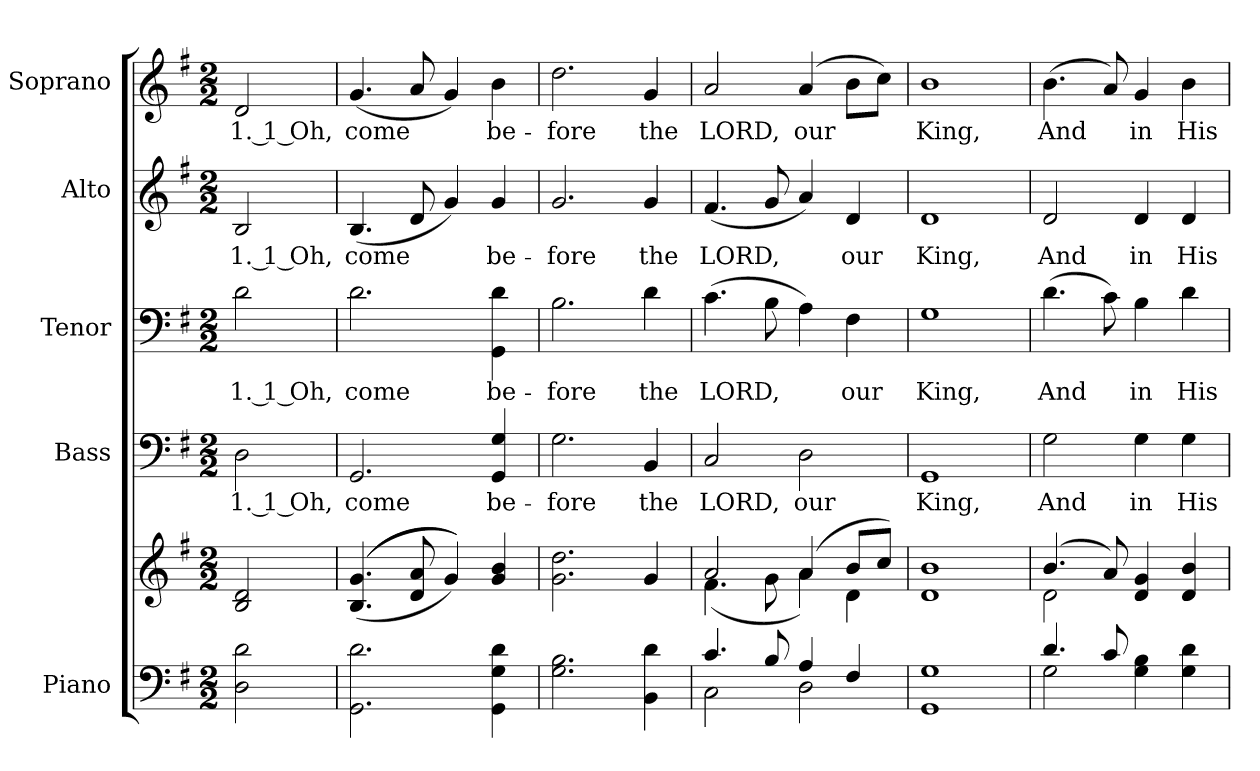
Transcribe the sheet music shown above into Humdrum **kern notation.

**kern	**kern	**kern	**text	**kern	**text	**kern	**text	**kern	**text
*part5	*part5	*part4	*part4	*part3	*part3	*part2	*part2	*part1	*part1
*staff6	*staff5	*staff4	*staff4	*staff3	*staff3	*staff2	*staff2	*staff1	*staff1
*I"Piano	*	*I"Bass	*	*I"Tenor	*	*I"Alto	*	*I"Soprano	*
*I'Pno.	*	*I'B.	*	*I'T.	*	*I'A.	*	*I'S.	*
!!LO:PB:g=z
*clefF4	*clefG2	*clefF4	*	*clefF4	*	*clefG2	*	*clefG2	*
*k[f#]	*k[f#]	*k[f#]	*	*k[f#]	*	*k[f#]	*	*k[f#]	*
*G:	*G:	*G:	*	*G:	*	*G:	*	*G:	*
*M2/2	*M2/2	*M2/2	*	*M2/2	*	*M2/2	*	*M2/2	*
*MM170	*MM170	*MM170	*	*MM170	*	*MM170	*	*MM170	*
=1	=1	=1	=1	=1	=1	=1	=1	=1	=1
!	!	!	!LO:LY:b:color=#000000	!	!	!	!	!	!
!	!	!	!	!	!LO:LY:b:color=#000000	!	!	!	!
!	!	!	!	!	!	!	!LO:LY:b:color=#000000	!	!
!	!	!	!	!	!	!	!	!	!LO:LY:b:color=#000000
2Di\ 2di	2Bi/ 2di	2Di\	1. 1 Oh,	2di\	1. 1 Oh,	2Bi/	1. 1 Oh,	2di/	1. 1 Oh,
=2	=2	=2	=2	=2	=2	=2	=2	=2	=2
!	!	!	!LO:LY:b:color=#000000	!	!	!	!	!	!
!	!	!	!	!	!LO:LY:b:color=#000000	!	!	!	!
!	!	!	!	!	!	!	!LO:LY:b:color=#000000	!	!
!	!	!	!	!	!	!	!	!	!LO:LY:b:color=#000000
2.GGi\ 2.di	(((4.Bi/ 4.gi	2.GGi/	come	2.di\	come	(4.Bi/	come	(4.gi/	come
.	8di/ 8ai	.	.	.	.	8di/	.	8ai/	.
.	4gi/)))	.	.	.	.	4gi/)	.	4gi/)	.
!	!	!	!LO:LY:b:color=#000000	!	!	!	!	!	!
!	!	!	!	!	!LO:LY:b:color=#000000	!	!	!	!
!	!	!	!	!	!	!	!LO:LY:b:color=#000000	!	!
!	!	!	!	!	!	!	!	!	!LO:LY:b:color=#000000
4GGi\ 4Gi 4di	4gi/ 4bi	4GGi/ 4Gi	be-	4GGi\ 4di	be-	4gi/	be-	4bi\	be-
=3	=3	=3	=3	=3	=3	=3	=3	=3	=3
!	!	!	!LO:LY:b:color=#000000	!	!	!	!	!	!
!	!	!	!	!	!LO:LY:b:color=#000000	!	!	!	!
!	!	!	!	!	!	!	!LO:LY:b:color=#000000	!	!
!	!	!	!	!	!	!	!	!	!LO:LY:b:color=#000000
2.Gi\ 2.Bi	2.gi\ 2.ddi	2.Gi\	-fore	2.Bi\	-fore	2.gi/	-fore	2.ddi\	-fore
!	!	!	!LO:LY:b:color=#000000	!	!	!	!	!	!
!	!	!	!	!	!LO:LY:b:color=#000000	!	!	!	!
!	!	!	!	!	!	!	!LO:LY:b:color=#000000	!	!
!	!	!	!	!	!	!	!	!	!LO:LY:b:color=#000000
4BBi\ 4di	4gi/	4BBi/	the	4di\	the	4gi/	the	4gi/	the
=4	=4	=4	=4	=4	=4	=4	=4	=4	=4
*^	*^	*	*	*	*	*	*	*	*
!	!	!	!	!	!LO:LY:b:color=#000000	!	!	!	!	!	!
!	!	!	!	!	!	!	!LO:LY:b:color=#000000	!	!	!	!
!	!	!	!	!	!	!	!	!	!LO:LY:b:color=#000000	!	!
!	!	!	!	!	!	!	!	!	!	!	!LO:LY:b:color=#000000
4.ci/	2Ci\	2ai/	(4.f#i\	2Ci/	LORD,	(4.ci\	LORD,	(4.f#i/	LORD,	2ai/	LORD,
8Bi/	.	.	8gi\	.	.	8Bi\	.	8gi/	.	.	.
!	!	!	!	!	!LO:LY:b:color=#000000	!	!	!	!	!	!
!	!	!	!	!	!	!	!	!	!	!	!LO:LY:b:color=#000000
4Ai/	2Di\	(4ai/	4ai\)	2Di\	our	4Ai\)	.	4ai/)	.	(4ai/	our
!	!	!	!	!	!	!	!LO:LY:b:color=#000000	!	!	!	!
!	!	!	!	!	!	!	!	!	!LO:LY:b:color=#000000	!	!
4F#i/	.	8bi/L	4di\	.	.	4F#i\	our	4di/	our	8bi\L	.
.	.	8cci/J)	.	.	.	.	.	.	.	8cci\J)	.
*v	*v	*	*	*	*	*	*	*	*	*	*
*	*v	*v	*	*	*	*	*	*	*	*
!!LO:PB:g=z
=5	=5	=5	=5	=5	=5	=5	=5	=5	=5
!	!	!	!LO:LY:b:color=#000000	!	!	!	!	!	!
!	!	!	!	!	!LO:LY:b:color=#000000	!	!	!	!
!	!	!	!	!	!	!	!LO:LY:b:color=#000000	!	!
!	!	!	!	!	!	!	!	!	!LO:LY:b:color=#000000
1GGi 1Gi	1di 1bi	1GGi	King,	1Gi	King,	1di	King,	1bi	King,
=6	=6	=6	=6	=6	=6	=6	=6	=6	=6
*^	*^	*	*	*	*	*	*	*	*
!	!	!	!	!	!LO:LY:b:color=#000000	!	!	!	!	!	!
!	!	!	!	!	!	!	!LO:LY:b:color=#000000	!	!	!	!
!	!	!	!	!	!	!	!	!	!LO:LY:b:color=#000000	!	!
!	!	!	!	!	!	!	!	!	!	!	!LO:LY:b:color=#000000
4.di/	2Gi\	(4.bi/	2di\	2Gi\	And	(4.di\	And	2di/	And	(4.bi\	And
8ci/	.	8ai/)	.	.	.	8ci\)	.	.	.	8ai/)	.
!	!	!	!	!	!LO:LY:b:color=#000000	!	!	!	!	!	!
!	!	!	!	!	!	!	!LO:LY:b:color=#000000	!	!	!	!
!	!	!	!	!	!	!	!	!	!LO:LY:b:color=#000000	!	!
!	!	!	!	!	!	!	!	!	!	!	!LO:LY:b:color=#000000
4Gi\ 4Bi	2ryy	4di/ 4gi	2ryy	4Gi\	in	4Bi\	in	4di/	in	4gi/	in
!	!	!	!	!	!LO:LY:b:color=#000000	!	!	!	!	!	!
!	!	!	!	!	!	!	!LO:LY:b:color=#000000	!	!	!	!
!	!	!	!	!	!	!	!	!	!LO:LY:b:color=#000000	!	!
!	!	!	!	!	!	!	!	!	!	!	!LO:LY:b:color=#000000
4Gi\ 4di	.	4di/ 4bi	.	4Gi\	His	4di\	His	4di/	His	4bi\	His
*v	*v	*	*	*	*	*	*	*	*	*	*
*	*v	*v	*	*	*	*	*	*	*	*
=	=	=	=	=	=	=	=	=	=
*-	*-	*-	*-	*-	*-	*-	*-	*-	*-
